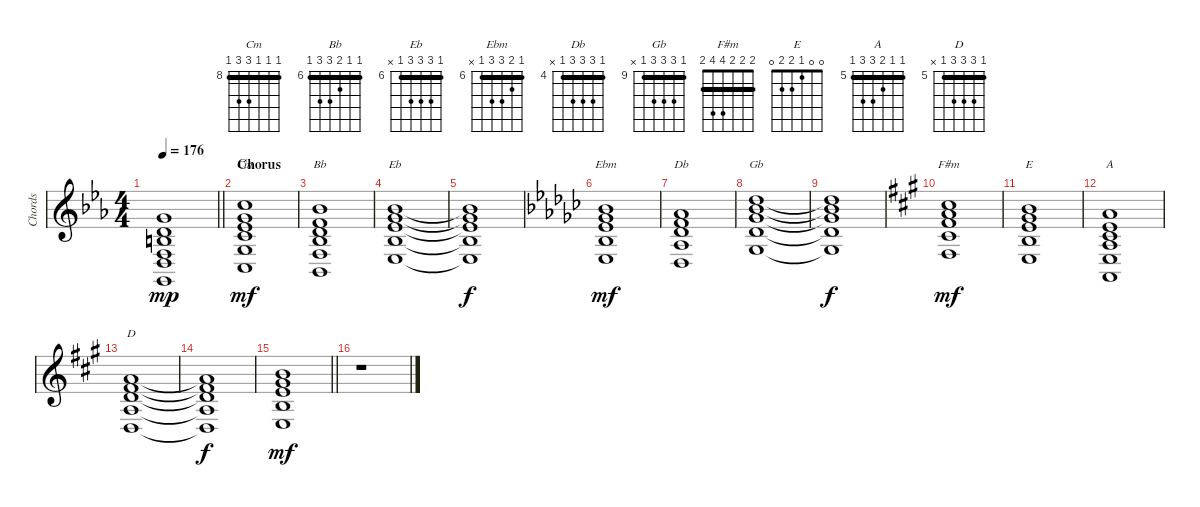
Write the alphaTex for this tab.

\track ("Chords" "Chords") {instrument stringensemble1}
\staff {score}
\tuning (E4 B3 G3 D3 A2 E2) {hide}
\chord ("Cm" 8 8 8 10 10 8) {firstfret 8 barre 8}
\chord ("Bb" 6 6 7 8 8 6) {firstfret 6 barre 6}
\chord ("Eb" 6 8 8 8 6 x) {firstfret 6 barre 6}
\chord ("Ebm" 6 7 8 8 6 x) {firstfret 6 barre 6}
\chord ("Db" 4 6 6 6 4 x) {firstfret 4 barre 4}
\chord ("Gb" 9 11 11 11 9 x) {firstfret 9 barre 9}
\chord ("F#m" 2 2 2 4 4 2) {barre 2}
\chord ("E" 0 0 1 2 2 0)
\chord ("A" 5 5 6 7 7 5) {firstfret 5 barre 5}
\chord ("D" 5 7 7 7 5 x) {firstfret 5 barre 5}
\ts (4 4)
\tempo 176
\clef g2
\barLineRight lightlight
\ks cminor
(3.1{t} 3.2{t} 4.3{t} 3.4{t} 5.5{t} 3.6{t}).1{dy mp} |
\section ("" "Chorus")
(8.1 8.2 8.3 10.4 10.5 8.6).1{ch "Cm" dy mf} |
(6.1 6.2 7.3 8.4 8.5 6.6).1{ch "Bb"} |
(6.1 8.2 8.3 8.4 6.5).1{ch "Eb"} |
(6.1{t} 8.2{t} 8.3{t} 8.4{t} 6.5{t}).1{dy f} |
\ks ebminor
(6.1 7.2 8.3 8.4 6.5).1{ch "Ebm" dy mf} |
(4.1 6.2 6.3 6.4 4.5).1{ch "Db"} |
(9.1 11.2 11.3 11.4 9.5).1{ch "Gb"} |
(9.1{t} 11.2{t} 11.3{t} 11.4{t} 9.5{t}).1{dy f} |
\ks f#minor
(9.1 10.2 11.3 11.4 9.5).1{ch "F#m" dy mf} |
(7.1 9.2 9.3 9.4 7.5).1{ch "E"} |
(5.1 5.2 6.3 7.4 7.5 5.6).1{ch "A"} |
(5.1 7.2 7.3 7.4 5.5).1{ch "D"} |
(5.1{t} 7.2{t} 7.3{t} 7.4{t} 5.5{t}).1{dy f} |
\barLineRight lightlight
(7.1 9.2 9.3 9.4 7.5).1{dy mf} |
\section ("" "")
r.1
